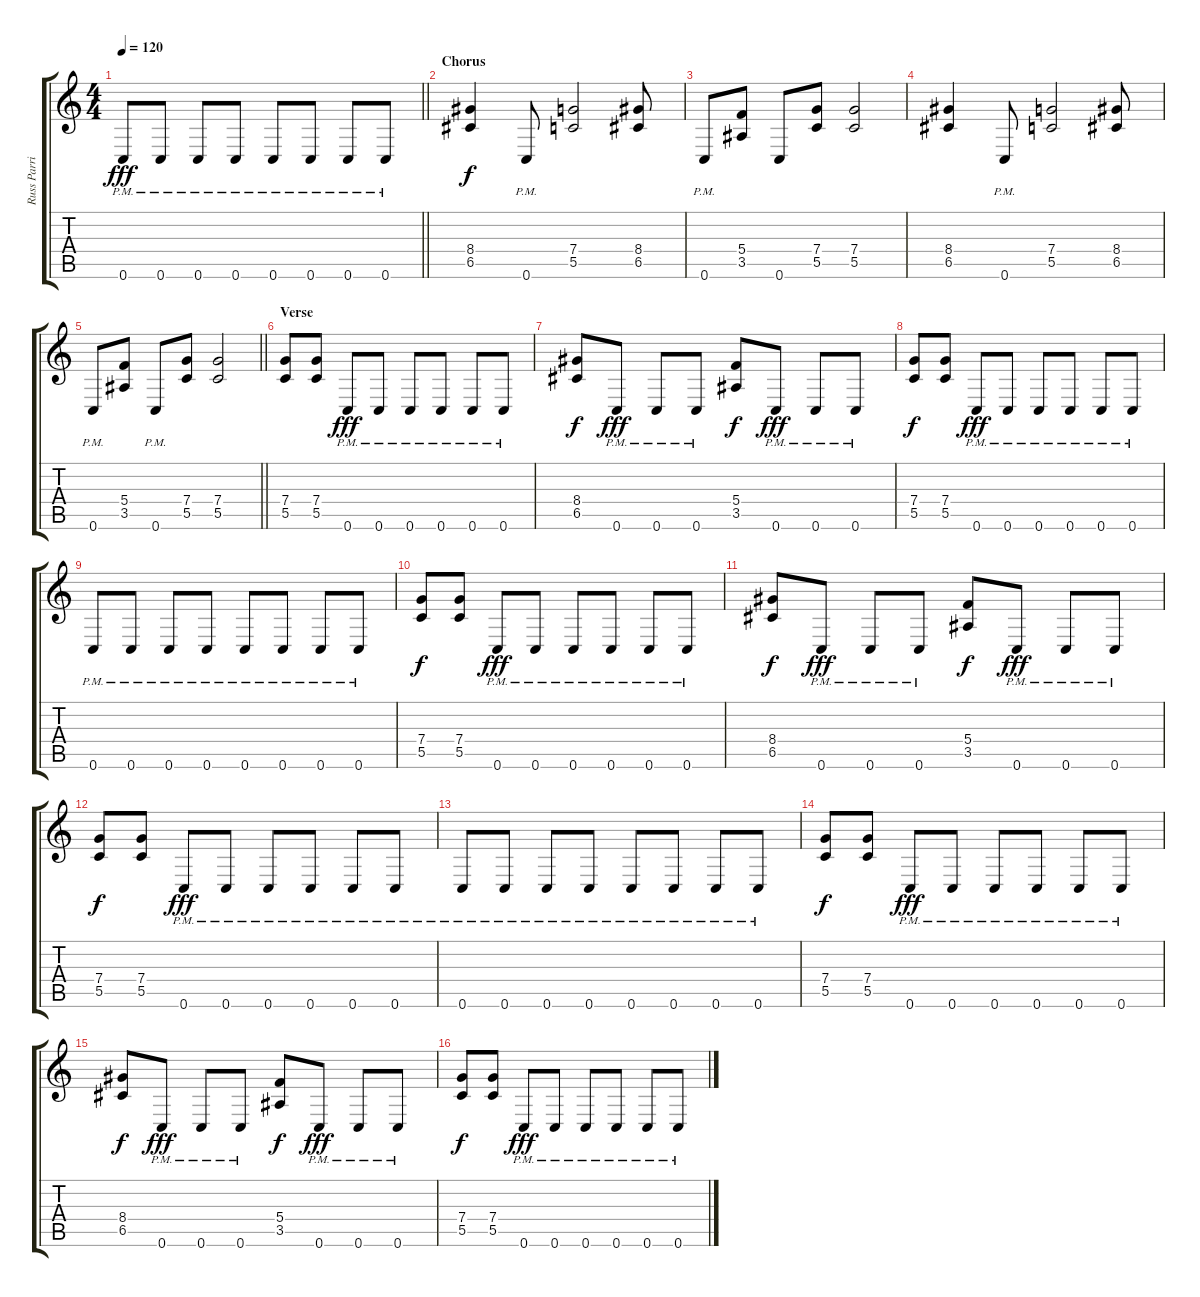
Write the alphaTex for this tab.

\track ("Russ Parrish" "Russ Parri") {instrument distortionguitar}
\staff {score tabs}
\tuning (D4 A3 F3 C3 G2 C2) {hide}
\ts (4 4)
\tempo 120
\clef g2
\barLineRight lightlight
\ks c
0.6{pm}.8{dy fff} 0.6{pm}.8 0.6{pm}.8 0.6{pm}.8 0.6{pm}.8 0.6{pm}.8 0.6{pm}.8 0.6{pm}.8 |
\section ("" "Chorus")
(8.4 6.5).4{dy f} 0.6{pm}.8 (7.4 5.5).2 (8.4 6.5).8 |
0.6{pm}.8 (5.4 3.5).8 0.6.8 (7.4 5.5).8 (7.4 5.5).2 |
(8.4 6.5).4 0.6{pm}.8 (7.4 5.5).2 (8.4 6.5).8 |
\barLineRight lightlight
0.6{pm}.8 (5.4 3.5).8 0.6{pm}.8 (7.4 5.5).8 (7.4 5.5).2 |
\section ("" "Verse")
(7.4 5.5).8 (7.4 5.5).8 0.6{pm}.8{dy fff} 0.6{pm}.8 0.6{pm}.8 0.6{pm}.8 0.6{pm}.8 0.6{pm}.8 |
(8.4 6.5).8{dy f} 0.6{pm}.8{dy fff} 0.6{pm}.8 0.6{pm}.8 (5.4 3.5).8{dy f} 0.6{pm}.8{dy fff} 0.6{pm}.8 0.6{pm}.8 |
(7.4 5.5).8{dy f} (7.4 5.5).8 0.6{pm}.8{dy fff} 0.6{pm}.8 0.6{pm}.8 0.6{pm}.8 0.6{pm}.8 0.6{pm}.8 |
0.6{pm}.8 0.6{pm}.8 0.6{pm}.8 0.6{pm}.8 0.6{pm}.8 0.6{pm}.8 0.6{pm}.8 0.6{pm}.8 |
(7.4 5.5).8{dy f} (7.4 5.5).8 0.6{pm}.8{dy fff} 0.6{pm}.8 0.6{pm}.8 0.6{pm}.8 0.6{pm}.8 0.6{pm}.8 |
(8.4 6.5).8{dy f} 0.6{pm}.8{dy fff} 0.6{pm}.8 0.6{pm}.8 (5.4 3.5).8{dy f} 0.6{pm}.8{dy fff} 0.6{pm}.8 0.6{pm}.8 |
(7.4 5.5).8{dy f} (7.4 5.5).8 0.6{pm}.8{dy fff} 0.6{pm}.8 0.6{pm}.8 0.6{pm}.8 0.6{pm}.8 0.6{pm}.8 |
0.6{pm}.8 0.6{pm}.8 0.6{pm}.8 0.6{pm}.8 0.6{pm}.8 0.6{pm}.8 0.6{pm}.8 0.6{pm}.8 |
(7.4 5.5).8{dy f} (7.4 5.5).8 0.6{pm}.8{dy fff} 0.6{pm}.8 0.6{pm}.8 0.6{pm}.8 0.6{pm}.8 0.6{pm}.8 |
(8.4 6.5).8{dy f} 0.6{pm}.8{dy fff} 0.6{pm}.8 0.6{pm}.8 (5.4 3.5).8{dy f} 0.6{pm}.8{dy fff} 0.6{pm}.8 0.6{pm}.8 |
(7.4 5.5).8{dy f} (7.4 5.5).8 0.6{pm}.8{dy fff} 0.6{pm}.8 0.6{pm}.8 0.6{pm}.8 0.6{pm}.8 0.6{pm}.8
